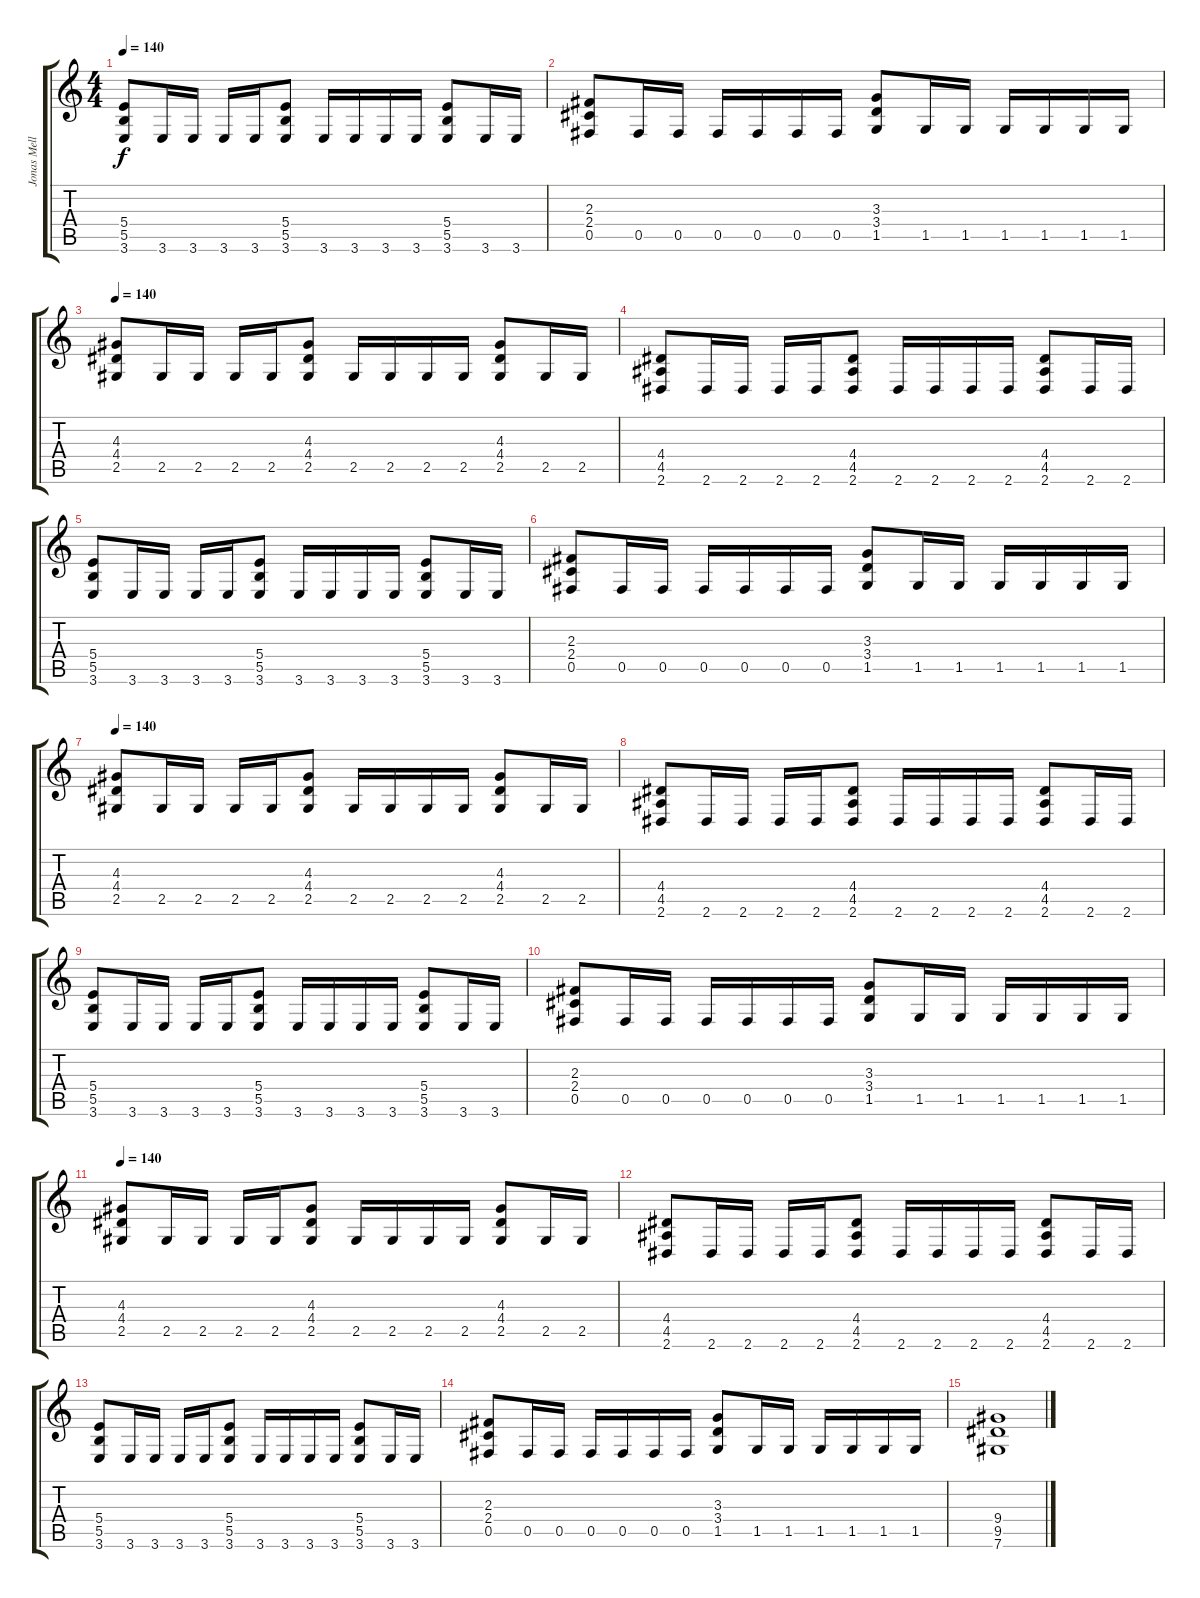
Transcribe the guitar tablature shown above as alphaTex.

\track ("Jonas Mellberg (Guitar)" "Jonas Mell") {instrument distortionguitar}
\staff {score tabs}
\tuning (Db4 Ab3 E3 B2 Gb2 Db2) {hide}
\ts (4 4)
\tempo 140
\clef g2
\ks c
(5.4 5.5 3.6).8{dy f} 3.6.16 3.6.16 3.6.16 3.6.16 (5.4 5.5 3.6).8 3.6.16 3.6.16 3.6.16 3.6.16 (5.4 5.5 3.6).8 3.6.16 3.6.16 |
(2.3 2.4 0.5).8 0.5.16 0.5.16 0.5.16 0.5.16 0.5.16 0.5.16 (3.3 3.4 1.5).8 1.5.16 1.5.16 1.5.16 1.5.16 1.5.16 1.5.16 |
\tempo 140
(4.3 4.4 2.5).8 2.5.16 2.5.16 2.5.16 2.5.16 (4.3 4.4 2.5).8 2.5.16 2.5.16 2.5.16 2.5.16 (4.3 4.4 2.5).8 2.5.16 2.5.16 |
(4.4 4.5 2.6).8 2.6.16 2.6.16 2.6.16 2.6.16 (4.4 4.5 2.6).8 2.6.16 2.6.16 2.6.16 2.6.16 (4.4 4.5 2.6).8 2.6.16 2.6.16 |
(5.4 5.5 3.6).8 3.6.16 3.6.16 3.6.16 3.6.16 (5.4 5.5 3.6).8 3.6.16 3.6.16 3.6.16 3.6.16 (5.4 5.5 3.6).8 3.6.16 3.6.16 |
(2.3 2.4 0.5).8 0.5.16 0.5.16 0.5.16 0.5.16 0.5.16 0.5.16 (3.3 3.4 1.5).8 1.5.16 1.5.16 1.5.16 1.5.16 1.5.16 1.5.16 |
\tempo 140
(4.3 4.4 2.5).8 2.5.16 2.5.16 2.5.16 2.5.16 (4.3 4.4 2.5).8 2.5.16 2.5.16 2.5.16 2.5.16 (4.3 4.4 2.5).8 2.5.16 2.5.16 |
(4.4 4.5 2.6).8 2.6.16 2.6.16 2.6.16 2.6.16 (4.4 4.5 2.6).8 2.6.16 2.6.16 2.6.16 2.6.16 (4.4 4.5 2.6).8 2.6.16 2.6.16 |
(5.4 5.5 3.6).8 3.6.16 3.6.16 3.6.16 3.6.16 (5.4 5.5 3.6).8 3.6.16 3.6.16 3.6.16 3.6.16 (5.4 5.5 3.6).8 3.6.16 3.6.16 |
(2.3 2.4 0.5).8 0.5.16 0.5.16 0.5.16 0.5.16 0.5.16 0.5.16 (3.3 3.4 1.5).8 1.5.16 1.5.16 1.5.16 1.5.16 1.5.16 1.5.16 |
\tempo 140
(4.3 4.4 2.5).8 2.5.16 2.5.16 2.5.16 2.5.16 (4.3 4.4 2.5).8 2.5.16 2.5.16 2.5.16 2.5.16 (4.3 4.4 2.5).8 2.5.16 2.5.16 |
(4.4 4.5 2.6).8 2.6.16 2.6.16 2.6.16 2.6.16 (4.4 4.5 2.6).8 2.6.16 2.6.16 2.6.16 2.6.16 (4.4 4.5 2.6).8 2.6.16 2.6.16 |
(5.4 5.5 3.6).8 3.6.16 3.6.16 3.6.16 3.6.16 (5.4 5.5 3.6).8 3.6.16 3.6.16 3.6.16 3.6.16 (5.4 5.5 3.6).8 3.6.16 3.6.16 |
(2.3 2.4 0.5).8 0.5.16 0.5.16 0.5.16 0.5.16 0.5.16 0.5.16 (3.3 3.4 1.5).8 1.5.16 1.5.16 1.5.16 1.5.16 1.5.16 1.5.16 |
(9.4 9.5 7.6).1
